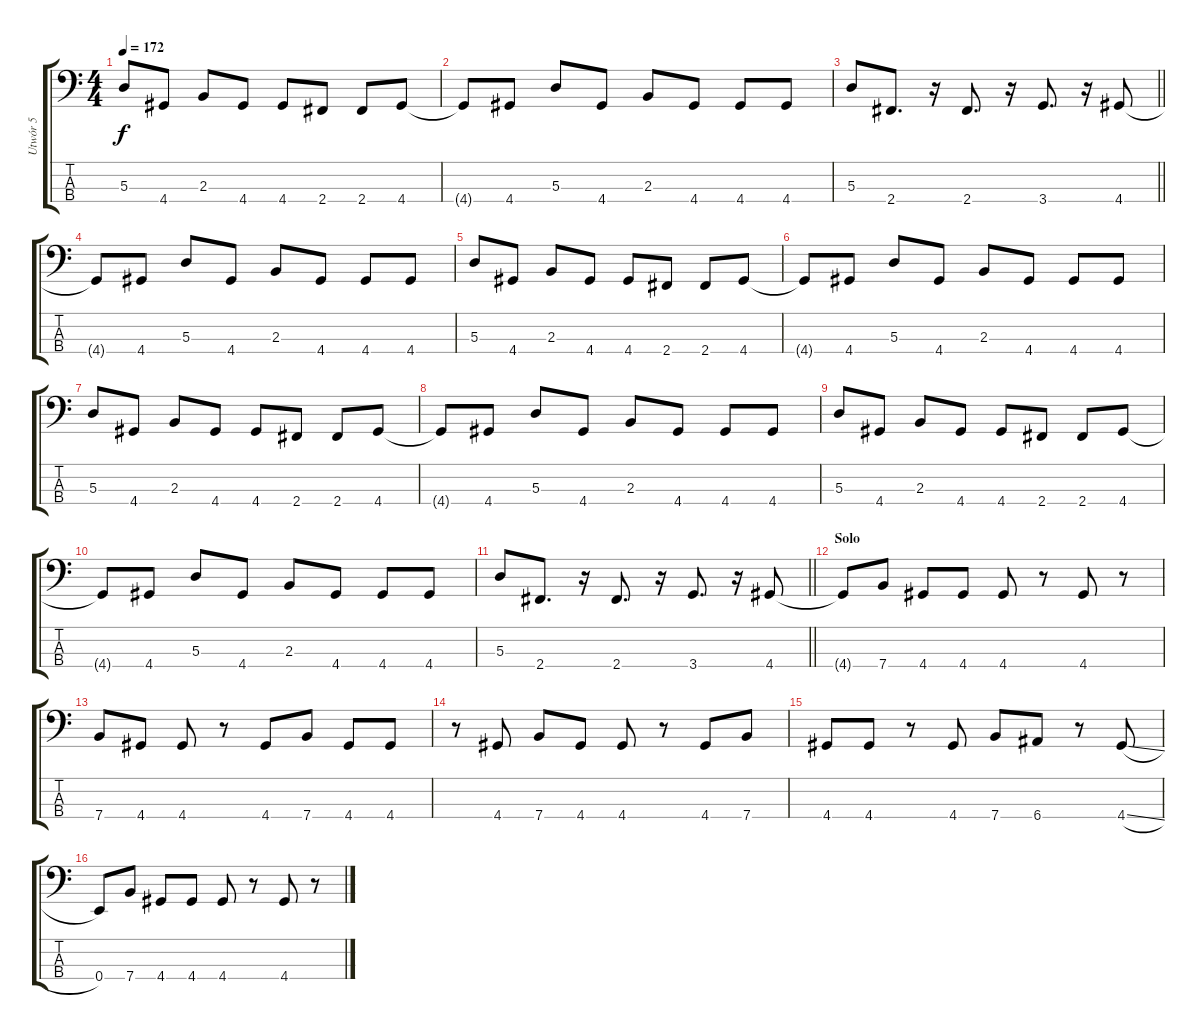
\track ("Utwór 5" "Utwór 5") {instrument electricbassfinger}
\staff {score tabs}
\tuning (G2 D2 A1 E1) {hide}
\ts (4 4)
\tempo 172
\clef f4
\ks c
5.3.8{dy f} 4.4.8 2.3.8 4.4.8 4.4.8 2.4.8 2.4.8 4.4.8 |
4.4{t}.8 4.4.8 5.3.8 4.4.8 2.3.8 4.4.8 4.4.8 4.4.8 |
\barLineRight lightlight
5.3.8 2.4.8{d} r.16 2.4.8{d} r.16 3.4.8{d} r.16 4.4.8 |
4.4{t}.8 4.4.8 5.3.8 4.4.8 2.3.8 4.4.8 4.4.8 4.4.8 |
5.3.8 4.4.8 2.3.8 4.4.8 4.4.8 2.4.8 2.4.8 4.4.8 |
4.4{t}.8 4.4.8 5.3.8 4.4.8 2.3.8 4.4.8 4.4.8 4.4.8 |
5.3.8 4.4.8 2.3.8 4.4.8 4.4.8 2.4.8 2.4.8 4.4.8 |
4.4{t}.8 4.4.8 5.3.8 4.4.8 2.3.8 4.4.8 4.4.8 4.4.8 |
5.3.8 4.4.8 2.3.8 4.4.8 4.4.8 2.4.8 2.4.8 4.4.8 |
4.4{t}.8 4.4.8 5.3.8 4.4.8 2.3.8 4.4.8 4.4.8 4.4.8 |
\barLineRight lightlight
5.3.8 2.4.8{d} r.16 2.4.8{d} r.16 3.4.8{d} r.16 4.4.8 |
\section ("" "Solo")
4.4{t}.8 7.4.8 4.4.8 4.4.8 4.4.8 r.8 4.4.8 r.8 |
7.4.8 4.4.8 4.4.8 r.8 4.4.8 7.4.8 4.4.8 4.4.8 |
r.8 4.4.8 7.4.8 4.4.8 4.4.8 r.8 4.4.8 7.4.8 |
4.4.8 4.4.8 r.8 4.4.8 7.4.8 6.4.8 r.8 4.4{sl}.8 |
0.4.8 7.4.8 4.4.8 4.4.8 4.4.8 r.8 4.4.8 r.8
